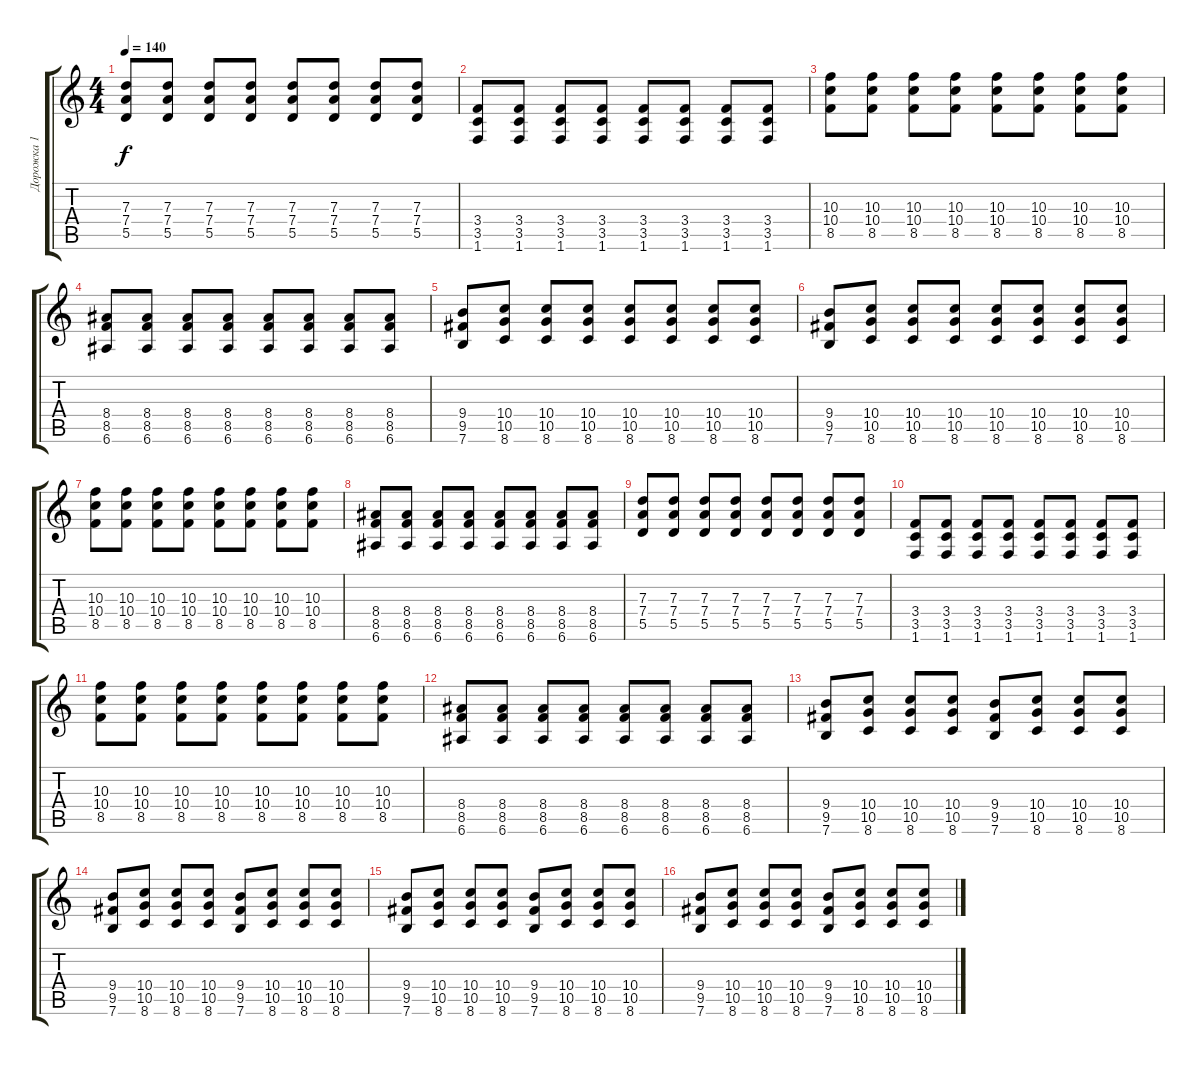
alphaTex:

\track ("Дорожка 1" "Дорожка 1") {instrument overdrivenguitar}
\staff {score tabs}
\tuning (E4 B3 G3 D3 A2 E2) {hide}
\ts (4 4)
\tempo 140
\clef g2
\ks c
(7.3 7.4 5.5).8{dy f} (7.3 7.4 5.5).8 (7.3 7.4 5.5).8 (7.3 7.4 5.5).8 (7.3 7.4 5.5).8 (7.3 7.4 5.5).8 (7.3 7.4 5.5).8 (7.3 7.4 5.5).8 |
(3.4 3.5 1.6).8 (3.4 3.5 1.6).8 (3.4 3.5 1.6).8 (3.4 3.5 1.6).8 (3.4 3.5 1.6).8 (3.4 3.5 1.6).8 (3.4 3.5 1.6).8 (3.4 3.5 1.6).8 |
(10.3 10.4 8.5).8 (10.3 10.4 8.5).8 (10.3 10.4 8.5).8 (10.3 10.4 8.5).8 (10.3 10.4 8.5).8 (10.3 10.4 8.5).8 (10.3 10.4 8.5).8 (10.3 10.4 8.5).8 |
(8.4 8.5 6.6).8 (8.4 8.5 6.6).8 (8.4 8.5 6.6).8 (8.4 8.5 6.6).8 (8.4 8.5 6.6).8 (8.4 8.5 6.6).8 (8.4 8.5 6.6).8 (8.4 8.5 6.6).8 |
(9.4 9.5 7.6).8 (10.4 10.5 8.6).8 (10.4 10.5 8.6).8 (10.4 10.5 8.6).8 (10.4 10.5 8.6).8 (10.4 10.5 8.6).8 (10.4 10.5 8.6).8 (10.4 10.5 8.6).8 |
(9.4 9.5 7.6).8 (10.4 10.5 8.6).8 (10.4 10.5 8.6).8 (10.4 10.5 8.6).8 (10.4 10.5 8.6).8 (10.4 10.5 8.6).8 (10.4 10.5 8.6).8 (10.4 10.5 8.6).8 |
(10.3 10.4 8.5).8 (10.3 10.4 8.5).8 (10.3 10.4 8.5).8 (10.3 10.4 8.5).8 (10.3 10.4 8.5).8 (10.3 10.4 8.5).8 (10.3 10.4 8.5).8 (10.3 10.4 8.5).8 |
(8.4 8.5 6.6).8 (8.4 8.5 6.6).8 (8.4 8.5 6.6).8 (8.4 8.5 6.6).8 (8.4 8.5 6.6).8 (8.4 8.5 6.6).8 (8.4 8.5 6.6).8 (8.4 8.5 6.6).8 |
(7.3 7.4 5.5).8 (7.3 7.4 5.5).8 (7.3 7.4 5.5).8 (7.3 7.4 5.5).8 (7.3 7.4 5.5).8 (7.3 7.4 5.5).8 (7.3 7.4 5.5).8 (7.3 7.4 5.5).8 |
(3.4 3.5 1.6).8 (3.4 3.5 1.6).8 (3.4 3.5 1.6).8 (3.4 3.5 1.6).8 (3.4 3.5 1.6).8 (3.4 3.5 1.6).8 (3.4 3.5 1.6).8 (3.4 3.5 1.6).8 |
(10.3 10.4 8.5).8 (10.3 10.4 8.5).8 (10.3 10.4 8.5).8 (10.3 10.4 8.5).8 (10.3 10.4 8.5).8 (10.3 10.4 8.5).8 (10.3 10.4 8.5).8 (10.3 10.4 8.5).8 |
(8.4 8.5 6.6).8 (8.4 8.5 6.6).8 (8.4 8.5 6.6).8 (8.4 8.5 6.6).8 (8.4 8.5 6.6).8 (8.4 8.5 6.6).8 (8.4 8.5 6.6).8 (8.4 8.5 6.6).8 |
(9.4 9.5 7.6).8 (10.4 10.5 8.6).8 (10.4 10.5 8.6).8 (10.4 10.5 8.6).8 (9.4 9.5 7.6).8 (10.4 10.5 8.6).8 (10.4 10.5 8.6).8 (10.4 10.5 8.6).8 |
(9.4 9.5 7.6).8 (10.4 10.5 8.6).8 (10.4 10.5 8.6).8 (10.4 10.5 8.6).8 (9.4 9.5 7.6).8 (10.4 10.5 8.6).8 (10.4 10.5 8.6).8 (10.4 10.5 8.6).8 |
(9.4 9.5 7.6).8 (10.4 10.5 8.6).8 (10.4 10.5 8.6).8 (10.4 10.5 8.6).8 (9.4 9.5 7.6).8 (10.4 10.5 8.6).8 (10.4 10.5 8.6).8 (10.4 10.5 8.6).8 |
(9.4 9.5 7.6).8 (10.4 10.5 8.6).8 (10.4 10.5 8.6).8 (10.4 10.5 8.6).8 (9.4 9.5 7.6).8 (10.4 10.5 8.6).8 (10.4 10.5 8.6).8 (10.4 10.5 8.6).8
